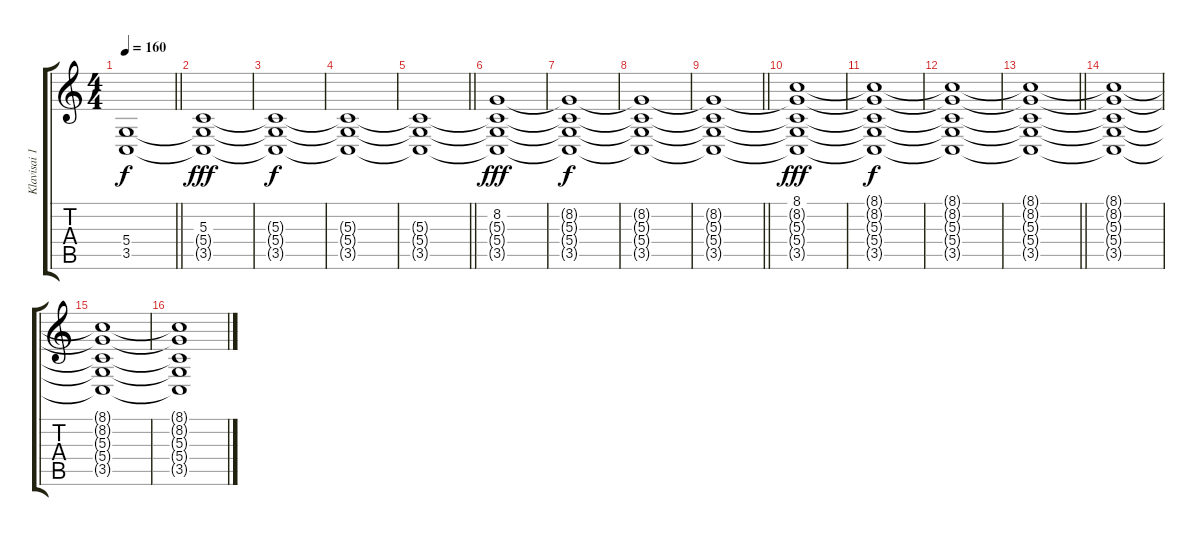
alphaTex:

\track ("Klavisai 1" "Klavisai 1") {instrument stringensemble1}
\staff {score tabs}
\tuning (E4 B3 G3 D3 A2 E2) {hide}
\ts (4 4)
\tempo 160
\clef g2
\barLineRight lightlight
\ks c
(5.4{t} 3.5{t}).1{dy f} |
\section ("" "")
(5.3 5.4{t} 3.5{t}).1{dy fff} |
(5.3{t} 5.4{t} 3.5{t}).1{dy f} |
(5.3{t} 5.4{t} 3.5{t}).1 |
\barLineRight lightlight
(5.3{t} 5.4{t} 3.5{t}).1 |
\section ("" "")
(8.2 5.3{t} 5.4{t} 3.5{t}).1{dy fff} |
(8.2{t} 5.3{t} 5.4{t} 3.5{t}).1{dy f} |
(8.2{t} 5.3{t} 5.4{t} 3.5{t}).1 |
\barLineRight lightlight
(8.2{t} 5.3{t} 5.4{t} 3.5{t}).1 |
\section ("" "")
(8.1 8.2{t} 5.3{t} 5.4{t} 3.5{t}).1{dy fff} |
(8.1{t} 8.2{t} 5.3{t} 5.4{t} 3.5{t}).1{dy f} |
(8.1{t} 8.2{t} 5.3{t} 5.4{t} 3.5{t}).1 |
\barLineRight lightlight
(8.1{t} 8.2{t} 5.3{t} 5.4{t} 3.5{t}).1 |
\section ("" "")
(8.1{t} 8.2{t} 5.3{t} 5.4{t} 3.5{t}).1 |
(8.1{t} 8.2{t} 5.3{t} 5.4{t} 3.5{t}).1 |
(8.1{t} 8.2{t} 5.3{t} 5.4{t} 3.5{t}).1
